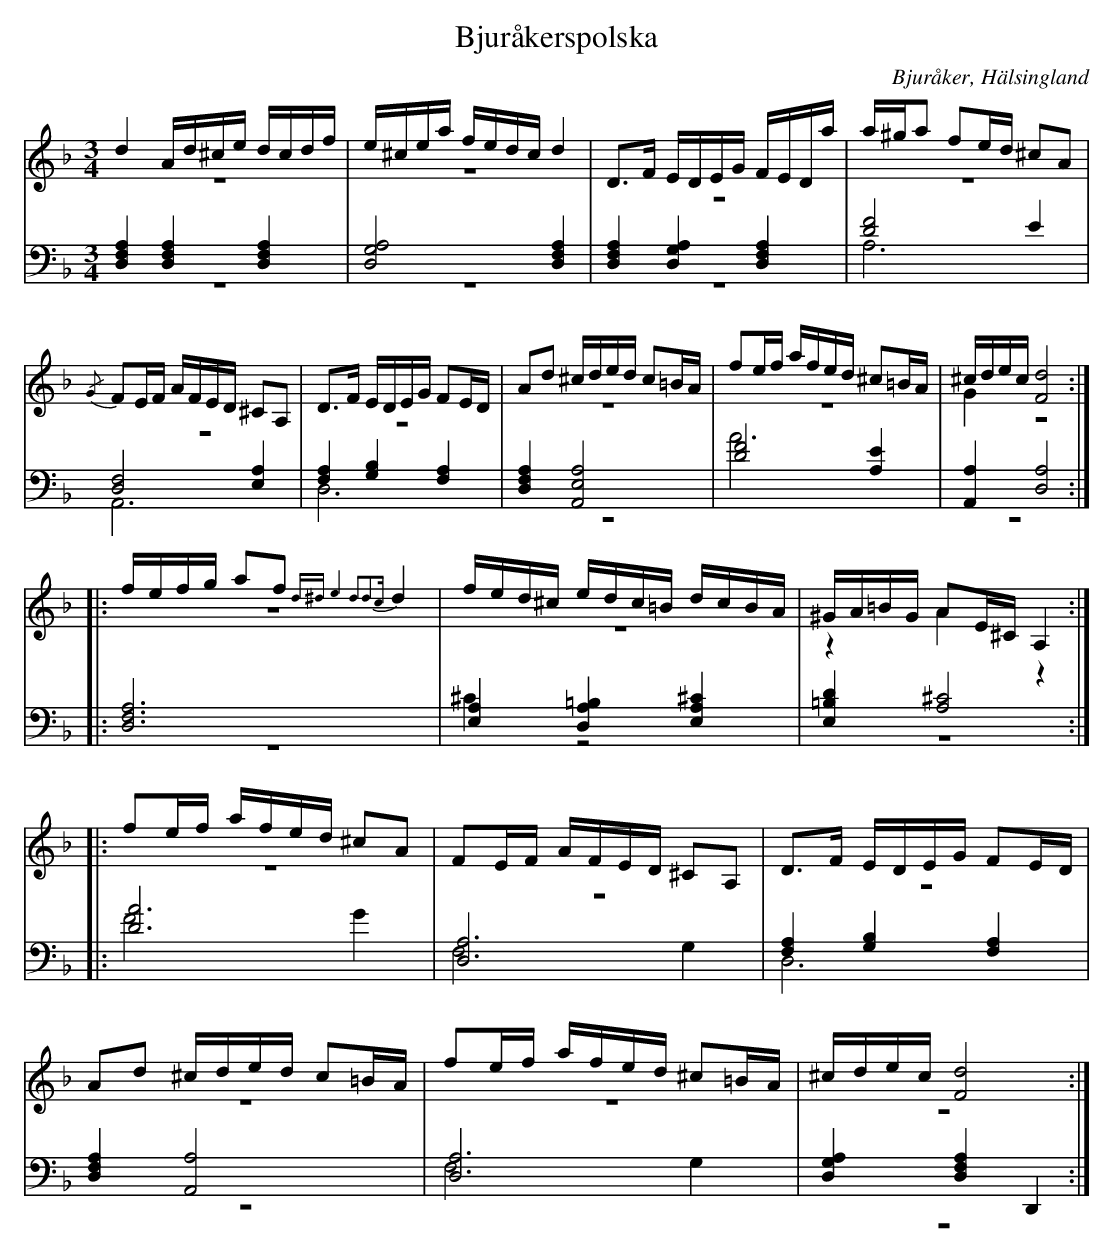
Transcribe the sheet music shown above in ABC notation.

X:1
T: Bjuråkerspolska
O: Bjuråker, Hälsingland
M: 3/4
L: 1/16
K: Dm
V:1
V:2 merge
V:3
V:4 merge
V:1
d4 Ad^ce dcdf |e^cea fedc d4|D2>F2 EDEG FEDa|a^ga2 f2ed ^c2A2|
{/G}F2EF AFED ^C2A,2|D2>F2 EDEG F2ED|A2d2 ^cded c2=BA|f2ef afed ^c2=BA|^cdec [F8d8]:|
|:fefg a2f2 {d^de4d2^=d2c}d4 |fed^c edc=B dcBA|^GA=BG A2E^C A,4:|
|:f2ef afed ^c2A2|F2EF AFED ^C2A,2|D2>F2 EDEG F2ED|
A2d2 ^cded c2=BA|f2ef afed ^c2=BA|^cdec [F8d8]:|
V:2
z12|z12|z12|z12|
z12|z12|z12|z12|G4 z8:|
|:z12|z12|z4 A4 z4:|
|:z12|z12|z12|
z12|z12|z12:|
V:3 clef=bass
[D,4F,4A,4] [D,4F,4A,4] [D,4F,4A,4]|[D,8G,8A,8] [D,4F,4A,4]|[D,4F,4A,4] [D,4G,4A,4] [D,4F,4A,4]|[D8F8] E4|
[D,8F,8] [E,4A,4]|[F,4A,4] [G,4B,4] [F,4A,4]|[D,4F,4A,4] [A,,8E,8A,8]|[D8F8] [A,4E4]|[A,,4A,4] [D,8A,8]:|
|:[D,12F,12A,12]|[E,4A,4] [A,4=B,4D,4] [E,4A,4^C4]|[E,4=B,4D4] [A,8^C8]:|
|:[D12A12]|[D,12A,12]|[F,4A,4] [G,4B,4] [F,4A,4]|
[D,4F,4A,4] [A,,8A,8]|[D,12A,12]|[D,4G,4A,4] [D,4F,4A,4] D,,4:|
V:4 clef=bass
z12|z12|z12|A,12|
A,,12|D,12|z12|A12|z12:|
|:z12|^C4 z8|z12:|
|:F8 G4|F,8 G,4|D,12|
z12|F,8 G,4|z12:|
